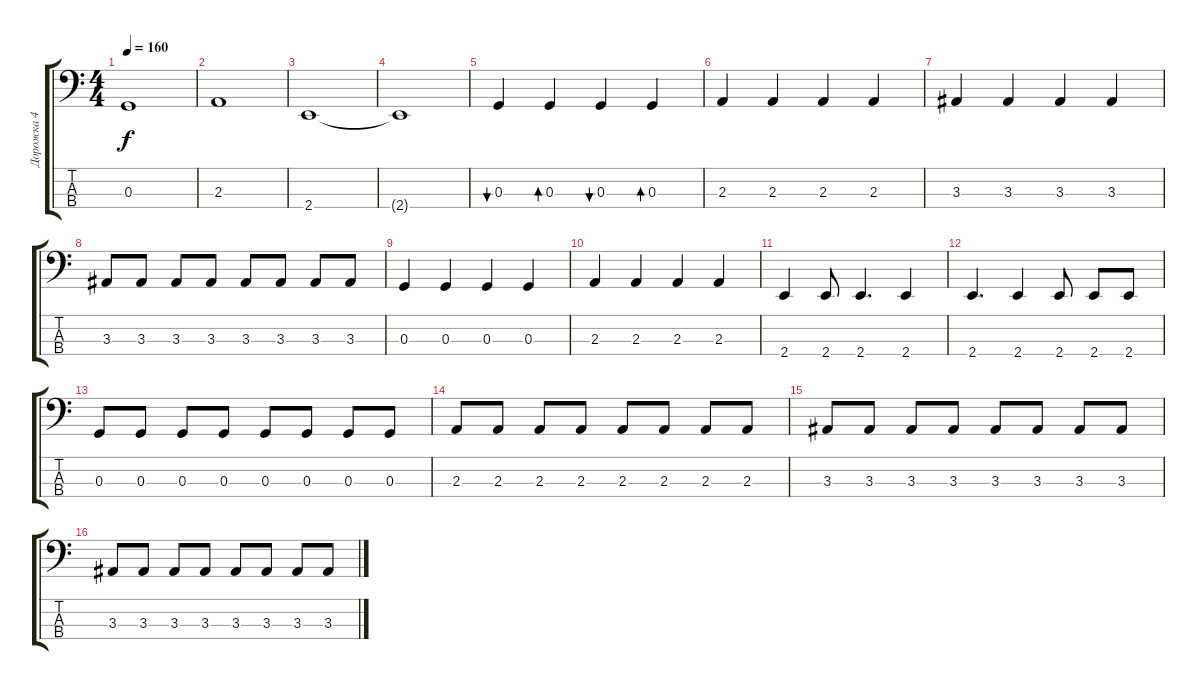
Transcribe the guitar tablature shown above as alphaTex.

\track ("Дорожка 4" "Дорожка 4") {instrument electricbasspick}
\staff {score tabs}
\tuning (F2 C2 G1 D1) {hide}
\ts (4 4)
\tempo 160
\clef f4
\ks c
0.3.1{dy f} |
2.3.1 |
2.4.1 |
2.4{t}.1 |
0.3.4{bu 60} 0.3.4{bd 60} 0.3.4{bu 60} 0.3.4{bd 60} |
2.3.4 2.3.4 2.3.4 2.3.4 |
3.3.4 3.3.4 3.3.4 3.3.4 |
3.3.8 3.3.8 3.3.8 3.3.8 3.3.8 3.3.8 3.3.8 3.3.8 |
0.3.4 0.3.4 0.3.4 0.3.4 |
2.3.4 2.3.4 2.3.4 2.3.4 |
2.4.4 2.4.8 2.4.4{d} 2.4.4 |
2.4.4{d} 2.4.4 2.4.8 2.4.8 2.4.8 |
0.3.8 0.3.8 0.3.8 0.3.8 0.3.8 0.3.8 0.3.8 0.3.8 |
2.3.8 2.3.8 2.3.8 2.3.8 2.3.8 2.3.8 2.3.8 2.3.8 |
3.3.8 3.3.8 3.3.8 3.3.8 3.3.8 3.3.8 3.3.8 3.3.8 |
3.3.8 3.3.8 3.3.8 3.3.8 3.3.8 3.3.8 3.3.8 3.3.8
